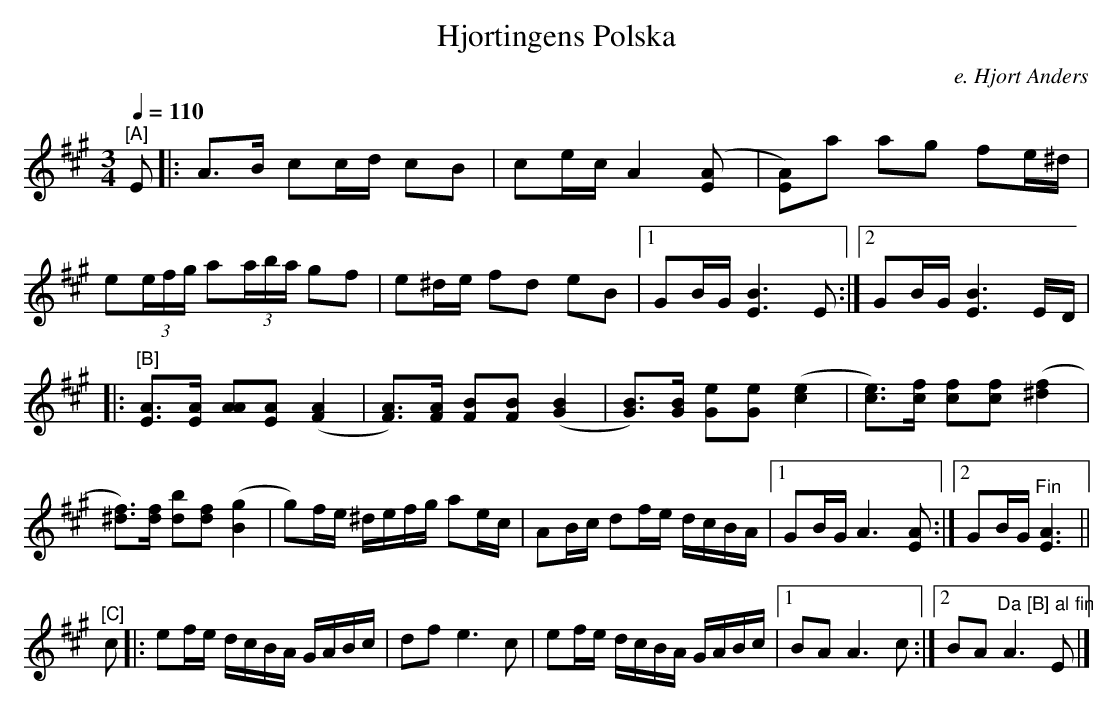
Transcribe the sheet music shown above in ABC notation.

X:1
T:Hjortingens Polska
C:e. Hjort Anders
M:3/4
L:1/8
Q:1/4=110
K:A
"^[A]"E|:A>B cc/d/ cB|ce/c/ A2([A2E]|[AE])a ag fe/^d/|
e(3e/f/g/ a(3a/b/a/ gf|e^d/e/- fd eB|1 GB/G/[B3E3]E:|2 GB/G/[B3E3]E/-D/|
|:"^[B]"[AE]>[AE] [AA][AE]([A2F2]|[AF])>[AF] [BF][BF]([B2G2]|[BG])>[BG] [eG][eG]([e2c2]|[ec])>[fc] [fc][fc]([f2^d2]|
[f^d])>[fd] [bd][fd]([g2B2]|g)f/e/ ^d/e/f/g/ ae/c/|AB/c/ df/e/ d/c/B/A/|1 GB/G/ A3[AE]:|2 GB/G/ "^Fin"[A3E3]||
"^[C]"c|:ef/e/ d/c/B/A/ G/A/B/c/|df e3c|ef/e/ d/c/B/A/ G/A/B/c/|1 BAA3c:|2 BA"^Da [B] al fin"A3E|]
